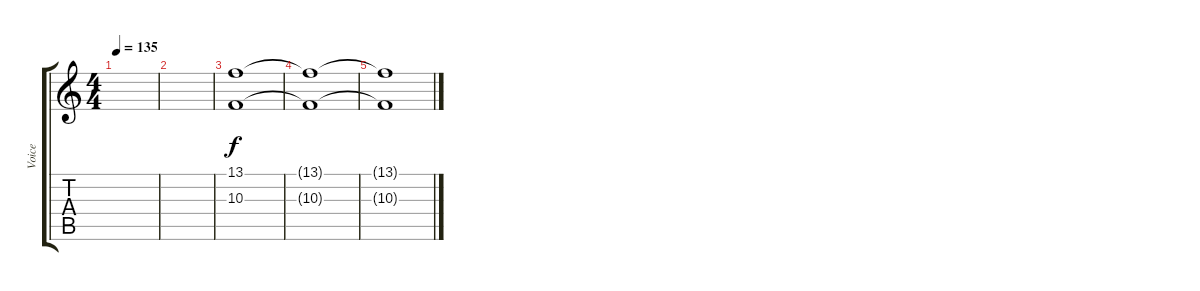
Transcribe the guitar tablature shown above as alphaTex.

\track ("Voice" "Voice") {instrument tenorsax}
\staff {score tabs}
\tuning (E4 B3 G3 D3 A2 E2) {hide}
\ts (4 4)
\tempo 135
\clef g2
\ks c
|
|
(13.1 10.3).1{volume 14} |
(13.1{t} 10.3{t}).1 |
(13.1{t} 10.3{t}).1
